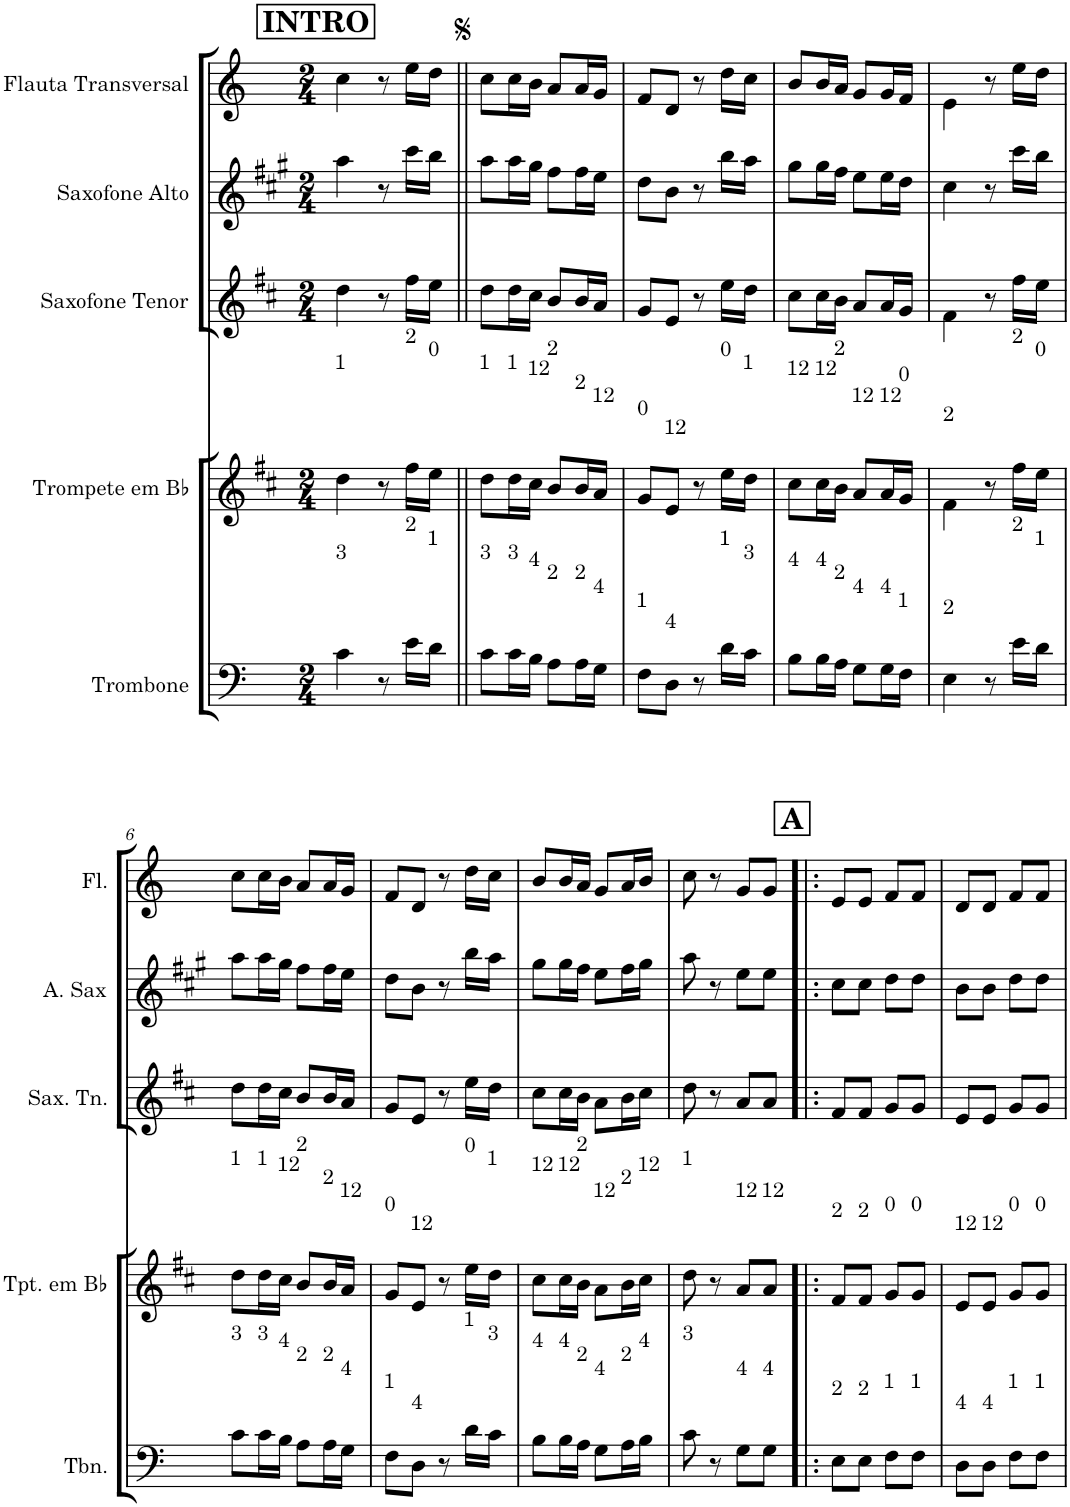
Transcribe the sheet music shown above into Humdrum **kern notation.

**kern	**kern	**kern	**kern	**kern
*part5	*part4	*part3	*part2	*part1
*staff5	*staff4	*staff3	*staff2	*staff1
*I"Trombone	*I"Trompete em Bb	*I"Saxofone Tenor	*I"Saxofone Alto	*I"Flauta Transversal
*I'Tbn.	*I'Tpt. em Bb	*I'Sax. Tn.	*	*I'Fl.
*clefF4	*clefG2	*clefG2	*clefG2	*clefG2
*	*Trd1c2	*Trd8c14	*Trd5c9	*
*k[]	*k[f#c#]	*k[f#c#]	*k[f#c#g#]	*k[]
*M2/4	*M2/4	*M2/4	*M2/4	*M2/4
!!LO:REH:place=s1:a:B:cj:fs=14:t=INTRO
=1	=1	=1	=1	=1
!	!LO:TX:a:t=1	!	!	!
!LO:TX:a:t=3	!	!	!	!
4c\	4dd\	4dd\	4aa\	4cc\
8r	8r	8r	8r	8r
!	!LO:TX:a:t=2	!	!	!
!LO:TX:a:t=2	!	!	!	!
16e\LL	16ff#\LL	16ff#\LL	16ccc#\LL	16ee\LL
!	!LO:TX:a:t=0	!	!	!
!LO:TX:a:t=1	!	!	!	!
16d\JJ	16ee\JJ	16ee\JJ	16bb\JJ	16dd\JJ
=2||	=2||	=2||	=2||	=2||
!	!LO:TX:a:t=1	!	!	!
!LO:TX:a:t=3	!	!	!	!
8c\L	8dd\L	8dd\L	8aa\L	8cc\L
!	!LO:TX:a:t=1	!	!	!
!LO:TX:a:t=3	!	!	!	!
16c\L	16dd\L	16dd\L	16aa\L	16cc\L
!	!LO:TX:a:t=12	!	!	!
!LO:TX:a:t=4	!	!	!	!
16B\JJ	16cc#\JJ	16cc#\JJ	16gg#\JJ	16b\JJ
!	!LO:TX:a:t=2	!	!	!
!LO:TX:a:t=2	!	!	!	!
8A\L	8b/L	8b/L	8ff#\L	8a/L
!	!LO:TX:a:t=2	!	!	!
!LO:TX:a:t=2	!	!	!	!
16A\L	16b/L	16b/L	16ff#\L	16a/L
!	!LO:TX:a:t=12	!	!	!
!LO:TX:a:t=4	!	!	!	!
16G\JJ	16a/JJ	16a/JJ	16ee\JJ	16g/JJ
=3	=3	=3	=3	=3
!	!LO:TX:a:t=0	!	!	!
!LO:TX:a:t=1	!	!	!	!
8F\L	8g/L	8g/L	8dd\L	8f/L
!	!LO:TX:a:t=12	!	!	!
!LO:TX:a:t=4	!	!	!	!
8D\J	8e/J	8e/J	8b\J	8d/J
8r	8r	8r	8r	8r
!	!LO:TX:a:t=0	!	!	!
!LO:TX:a:t=1	!	!	!	!
16d\LL	16ee\LL	16ee\LL	16bb\LL	16dd\LL
!	!LO:TX:a:t=1	!	!	!
!LO:TX:a:t=3	!	!	!	!
16c\JJ	16dd\JJ	16dd\JJ	16aa\JJ	16cc\JJ
=4	=4	=4	=4	=4
!	!LO:TX:a:t=12	!	!	!
!LO:TX:a:t=4	!	!	!	!
8B\L	8cc#\L	8cc#\L	8gg#\L	8b/L
!	!LO:TX:a:t=12	!	!	!
!LO:TX:a:t=4	!	!	!	!
16B\L	16cc#\L	16cc#\L	16gg#\L	16b/L
!	!LO:TX:a:t=2	!	!	!
!LO:TX:a:t=2	!	!	!	!
16A\JJ	16b\JJ	16b\JJ	16ff#\JJ	16a/JJ
!	!LO:TX:a:t=12	!	!	!
!LO:TX:a:t=4	!	!	!	!
8G\L	8a/L	8a/L	8ee\L	8g/L
!	!LO:TX:a:t=12	!	!	!
!LO:TX:a:t=4	!	!	!	!
16G\L	16a/L	16a/L	16ee\L	16g/L
!	!LO:TX:a:t=0	!	!	!
!LO:TX:a:t=1	!	!	!	!
16F\JJ	16g/JJ	16g/JJ	16dd\JJ	16f/JJ
=5	=5	=5	=5	=5
!	!LO:TX:a:t=2	!	!	!
!LO:TX:a:t=2	!	!	!	!
4E\	4f#\	4f#\	4cc#\	4e\
8r	8r	8r	8r	8r
!	!LO:TX:a:t=2	!	!	!
!LO:TX:a:t=2	!	!	!	!
16e\LL	16ff#\LL	16ff#\LL	16ccc#\LL	16ee\LL
!	!LO:TX:a:t=0	!	!	!
!LO:TX:a:t=1	!	!	!	!
16d\JJ	16ee\JJ	16ee\JJ	16bb\JJ	16dd\JJ
!!LO:LB:g=z
=6	=6	=6	=6	=6
!	!LO:TX:a:t=1	!	!	!
!LO:TX:a:t=3	!	!	!	!
8c\L	8dd\L	8dd\L	8aa\L	8cc\L
!	!LO:TX:a:t=1	!	!	!
!LO:TX:a:t=3	!	!	!	!
16c\L	16dd\L	16dd\L	16aa\L	16cc\L
!	!LO:TX:a:t=12	!	!	!
!LO:TX:a:t=4	!	!	!	!
16B\JJ	16cc#\JJ	16cc#\JJ	16gg#\JJ	16b\JJ
!	!LO:TX:a:t=2	!	!	!
!LO:TX:a:t=2	!	!	!	!
8A\L	8b/L	8b/L	8ff#\L	8a/L
!	!LO:TX:a:t=2	!	!	!
!LO:TX:a:t=2	!	!	!	!
16A\L	16b/L	16b/L	16ff#\L	16a/L
!	!LO:TX:a:t=12	!	!	!
!LO:TX:a:t=4	!	!	!	!
16G\JJ	16a/JJ	16a/JJ	16ee\JJ	16g/JJ
=7	=7	=7	=7	=7
!	!LO:TX:a:t=0	!	!	!
!LO:TX:a:t=1	!	!	!	!
8F\L	8g/L	8g/L	8dd\L	8f/L
!	!LO:TX:a:t=12	!	!	!
!LO:TX:a:t=4	!	!	!	!
8D\J	8e/J	8e/J	8b\J	8d/J
8r	8r	8r	8r	8r
!	!LO:TX:a:t=0	!	!	!
!LO:TX:a:t=1	!	!	!	!
16d\LL	16ee\LL	16ee\LL	16bb\LL	16dd\LL
!	!LO:TX:a:t=1	!	!	!
!LO:TX:a:t=3	!	!	!	!
16c\JJ	16dd\JJ	16dd\JJ	16aa\JJ	16cc\JJ
=8	=8	=8	=8	=8
!	!LO:TX:a:t=12	!	!	!
!LO:TX:a:t=4	!	!	!	!
8B\L	8cc#\L	8cc#\L	8gg#\L	8b/L
!	!LO:TX:a:t=12	!	!	!
!LO:TX:a:t=4	!	!	!	!
16B\L	16cc#\L	16cc#\L	16gg#\L	16b/L
!	!LO:TX:a:t=2	!	!	!
!LO:TX:a:t=2	!	!	!	!
16A\JJ	16b\JJ	16b\JJ	16ff#\JJ	16a/JJ
!	!LO:TX:a:t=12	!	!	!
!LO:TX:a:t=4	!	!	!	!
8G\L	8a\L	8a\L	8ee\L	8g/L
!	!LO:TX:a:t=2	!	!	!
!LO:TX:a:t=2	!	!	!	!
16A\L	16b\L	16b\L	16ff#\L	16a/L
!	!LO:TX:a:t=12	!	!	!
!LO:TX:a:t=4	!	!	!	!
16B\JJ	16cc#\JJ	16cc#\JJ	16gg#\JJ	16b/JJ
=9	=9	=9	=9	=9
!	!LO:TX:a:t=1	!	!	!
!LO:TX:a:t=3	!	!	!	!
8c\	8dd\	8dd\	8aa\	8cc\
8r	8r	8r	8r	8r
!	!LO:TX:a:t=12	!	!	!
!LO:TX:a:t=4	!	!	!	!
8G\L	8a/L	8a/L	8ee\L	8g/L
!	!LO:TX:a:t=12	!	!	!
!LO:TX:a:t=4	!	!	!	!
8G\J	8a/J	8a/J	8ee\J	8g/J
!!LO:REH:place=s1:a:B:cj:fs=14:t=A
=10!|:	=10!|:	=10!|:	=10!|:	=10!|:
!	!LO:TX:a:t=2	!	!	!
!LO:TX:a:t=2	!	!	!	!
8E\L	8f#/L	8f#/L	8cc#\L	8e/L
!	!LO:TX:a:t=2	!	!	!
!LO:TX:a:t=2	!	!	!	!
8E\J	8f#/J	8f#/J	8cc#\J	8e/J
!	!LO:TX:a:t=0	!	!	!
!LO:TX:a:t=1	!	!	!	!
8F\L	8g/L	8g/L	8dd\L	8f/L
!	!LO:TX:a:t=0	!	!	!
!LO:TX:a:t=1	!	!	!	!
8F\J	8g/J	8g/J	8dd\J	8f/J
=11	=11	=11	=11	=11
!	!LO:TX:a:t=12	!	!	!
!LO:TX:a:t=4	!	!	!	!
8D\L	8e/L	8e/L	8b\L	8d/L
!	!LO:TX:a:t=12	!	!	!
!LO:TX:a:t=4	!	!	!	!
8D\J	8e/J	8e/J	8b\J	8d/J
!	!LO:TX:a:t=0	!	!	!
!LO:TX:a:t=1	!	!	!	!
8F\L	8g/L	8g/L	8dd\L	8f/L
!	!LO:TX:a:t=0	!	!	!
!LO:TX:a:t=1	!	!	!	!
8F\J	8g/J	8g/J	8dd\J	8f/J
=	=	=	=	=
*-	*-	*-	*-	*-
